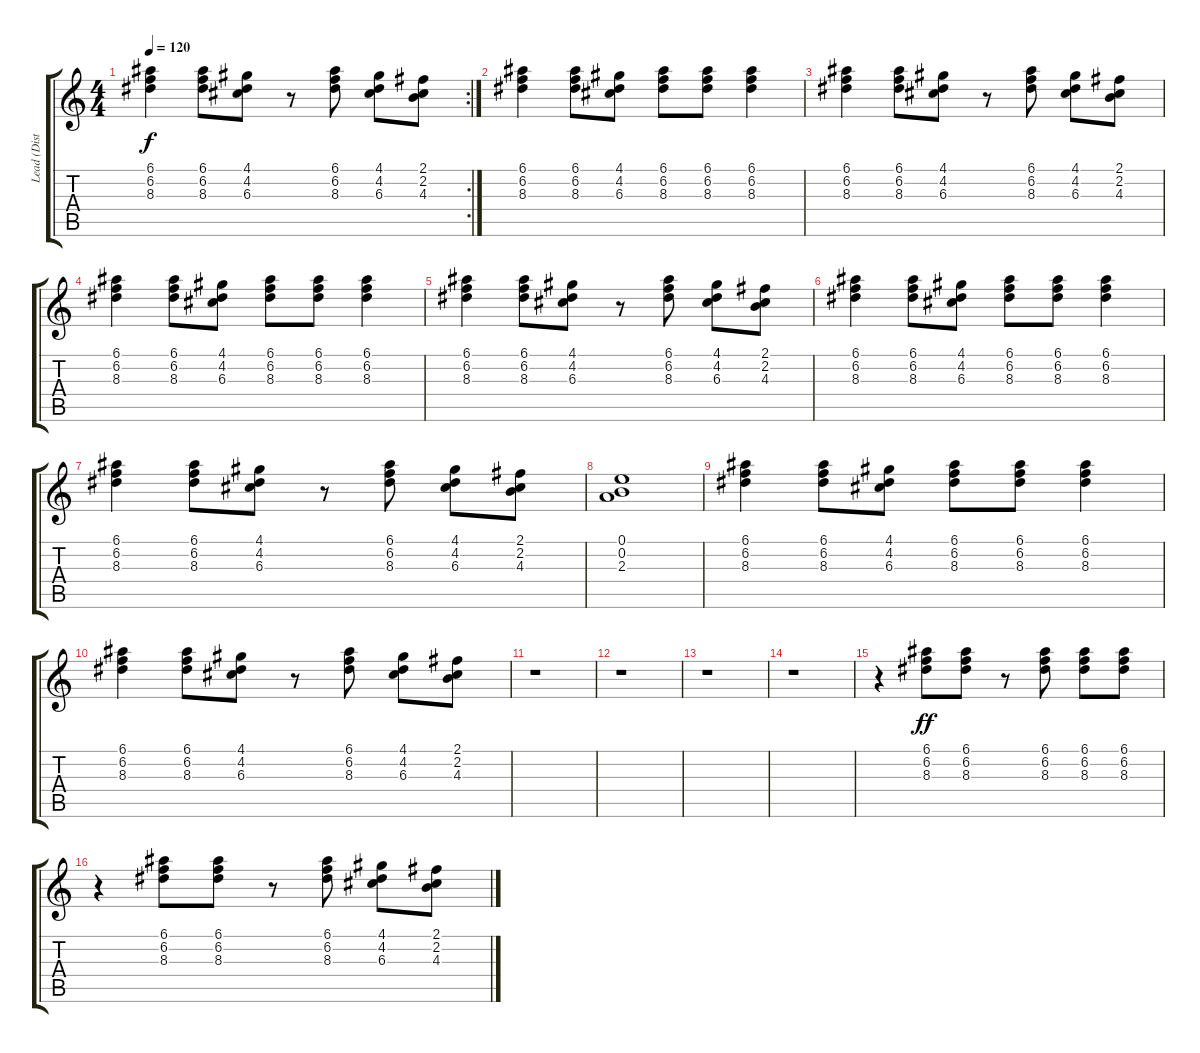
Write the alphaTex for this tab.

\track ("Lead (Distortion)" "Lead (Dist") {instrument distortionguitar}
\staff {score tabs}
\tuning (E4 B3 G3 D3 A2 E2) {hide}
\rc 2
\ts (4 4)
\tempo 120
\clef g2
\ks c
(6.1 6.2 8.3).4{dy f} (6.1 6.2 8.3).8 (4.1 4.2 6.3).8 r.8 (6.1 6.2 8.3).8 (4.1 4.2 6.3).8 (2.1 2.2 4.3).8 |
(6.1 6.2 8.3).4 (6.1 6.2 8.3).8 (4.1 4.2 6.3).8 (6.1 6.2 8.3).8 (6.1 6.2 8.3).8 (6.1 6.2 8.3).4 |
(6.1 6.2 8.3).4 (6.1 6.2 8.3).8 (4.1 4.2 6.3).8 r.8 (6.1 6.2 8.3).8 (4.1 4.2 6.3).8 (2.1 2.2 4.3).8 |
(6.1 6.2 8.3).4 (6.1 6.2 8.3).8 (4.1 4.2 6.3).8 (6.1 6.2 8.3).8 (6.1 6.2 8.3).8 (6.1 6.2 8.3).4 |
(6.1 6.2 8.3).4 (6.1 6.2 8.3).8 (4.1 4.2 6.3).8 r.8 (6.1 6.2 8.3).8 (4.1 4.2 6.3).8 (2.1 2.2 4.3).8 |
(6.1 6.2 8.3).4 (6.1 6.2 8.3).8 (4.1 4.2 6.3).8 (6.1 6.2 8.3).8 (6.1 6.2 8.3).8 (6.1 6.2 8.3).4 |
(6.1 6.2 8.3).4 (6.1 6.2 8.3).8 (4.1 4.2 6.3).8 r.8 (6.1 6.2 8.3).8 (4.1 4.2 6.3).8 (2.1 2.2 4.3).8 |
(0.1 0.2 2.3).1 |
(6.1 6.2 8.3).4 (6.1 6.2 8.3).8 (4.1 4.2 6.3).8 (6.1 6.2 8.3).8 (6.1 6.2 8.3).8 (6.1 6.2 8.3).4 |
(6.1 6.2 8.3).4 (6.1 6.2 8.3).8 (4.1 4.2 6.3).8 r.8 (6.1 6.2 8.3).8 (4.1 4.2 6.3).8 (2.1 2.2 4.3).8 |
r.1 |
r.1 |
r.1 |
r.1 |
r.4 (6.1 6.2 8.3).8{dy ff} (6.1 6.2 8.3).8 r.8 (6.1 6.2 8.3).8 (6.1 6.2 8.3).8 (6.1 6.2 8.3).8 |
r.4 (6.1 6.2 8.3).8 (6.1 6.2 8.3).8 r.8 (6.1 6.2 8.3).8 (4.1 4.2 6.3).8 (2.1 2.2 4.3).8
